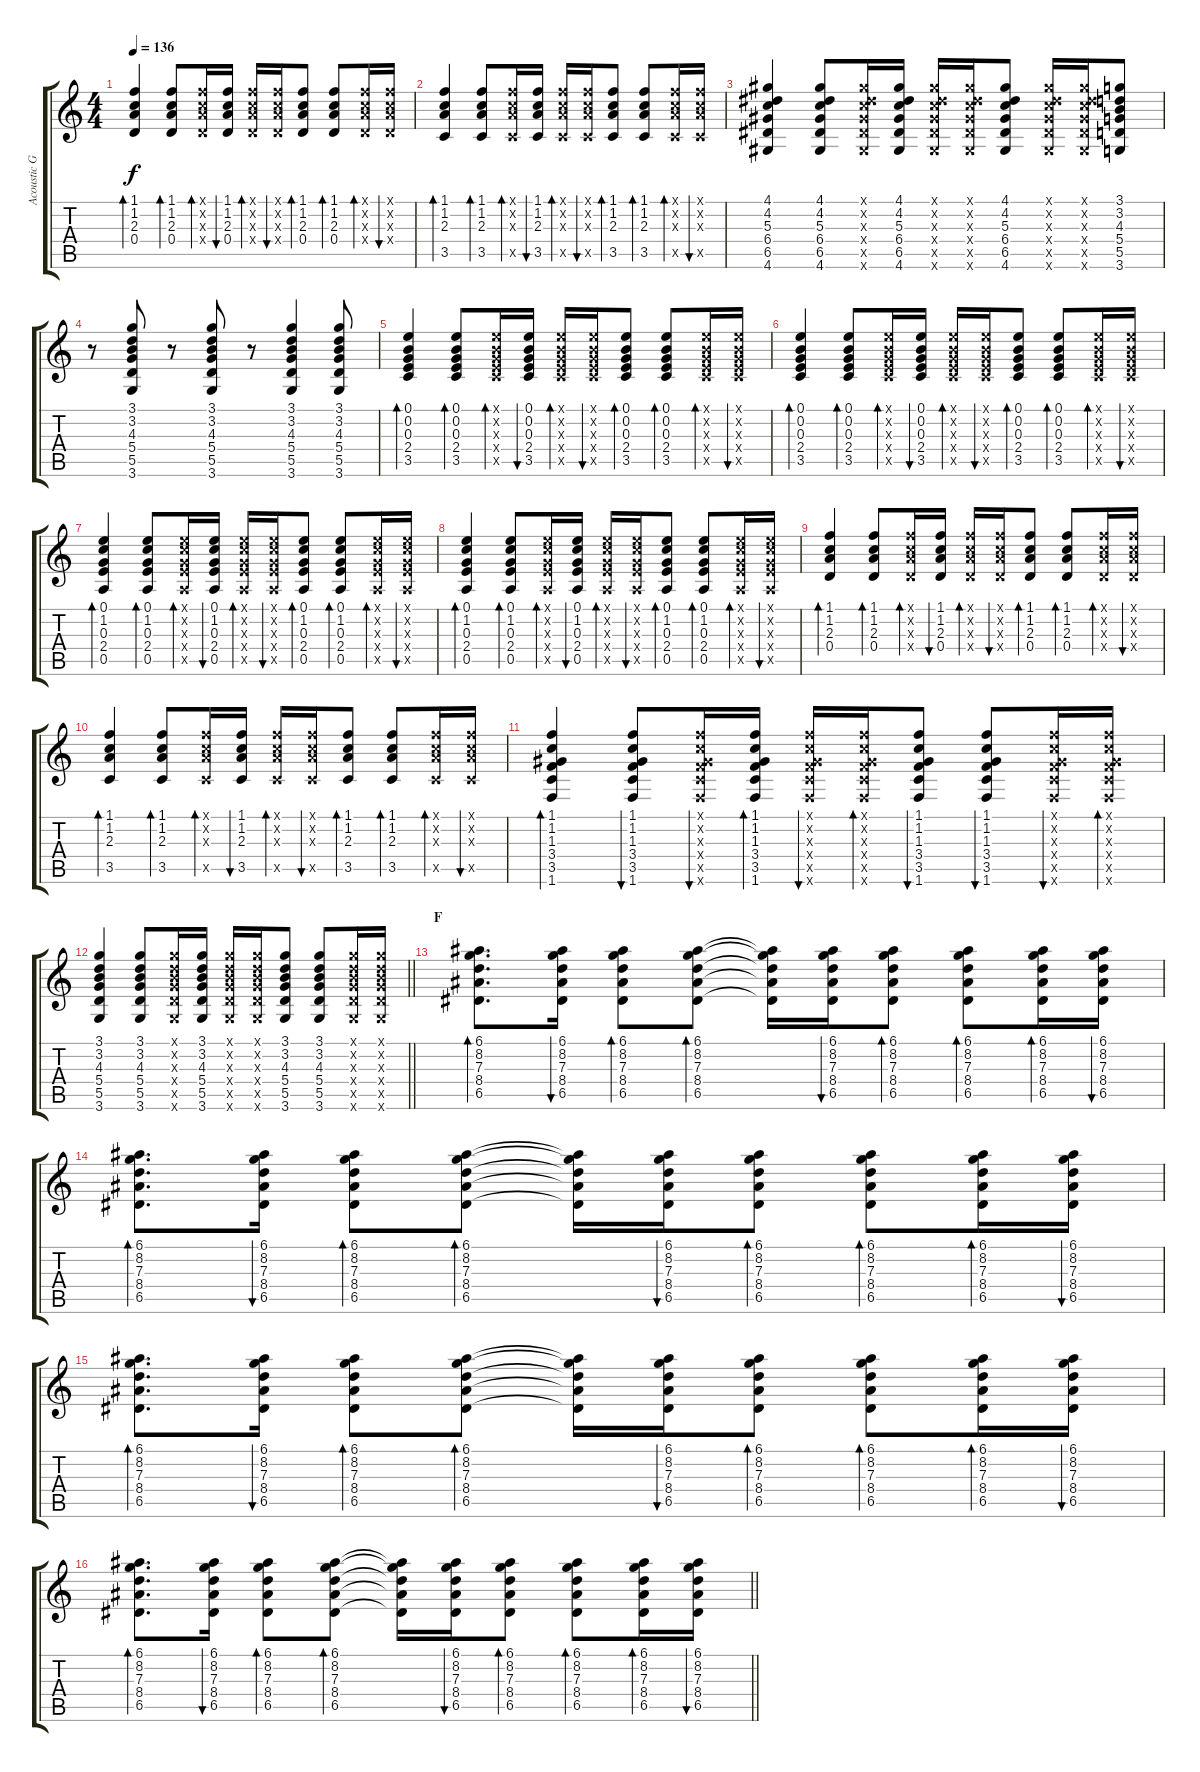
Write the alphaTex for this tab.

\track ("Acoustic Guitar II" "Acoustic G") {instrument acousticguitarsteel}
\staff {score tabs}
\tuning (E4 B3 G3 D3 A2 E2) {hide}
\ts (4 4)
\tempo 136
\clef g2
\ks c
(1.1 1.2 2.3 0.4).4{bd 30 dy f} (1.1 1.2 2.3 0.4).8{bd 30} (1.1{x} 1.2{x} 2.3{x} 0.4{x}).16{bd 30} (1.1 1.2 2.3 0.4).16{bu 30} (1.1{x} 1.2{x} 2.3{x} 0.4{x}).16{bd 30} (1.1{x} 1.2{x} 2.3{x} 0.4{x}).16{bu 30} (1.1 1.2 2.3 0.4).8{bd 30} (1.1 1.2 2.3 0.4).8{bd 30} (1.1{x} 1.2{x} 2.3{x} 0.4{x}).16{bd 30} (1.1{x} 1.2{x} 2.3{x} 0.4{x}).16{bu 30} |
(1.1 1.2 2.3 3.5).4{bd 30} (1.1 1.2 2.3 3.5).8{bd 30} (1.1{x} 1.2{x} 2.3{x} 3.5{x}).16{bd 30} (1.1 1.2 2.3 3.5).16{bu 30} (1.1{x} 1.2{x} 2.3{x} 3.5{x}).16{bd 30} (1.1{x} 1.2{x} 2.3{x} 3.5{x}).16{bu 30} (1.1 1.2 2.3 3.5).8{bd 30} (1.1 1.2 2.3 3.5).8{bd 30} (1.1{x} 1.2{x} 2.3{x} 3.5{x}).16{bd 30} (1.1{x} 1.2{x} 2.3{x} 3.5{x}).16{bu 30} |
(4.1 4.2 5.3 6.4 6.5 4.6).4 (4.1 4.2 5.3 6.4 6.5 4.6).8 (4.1{x} 4.2{x} 5.3{x} 6.4{x} 6.5{x} 4.6{x}).16 (4.1 4.2 5.3 6.4 6.5 4.6).16 (4.1{x} 4.2{x} 5.3{x} 6.4{x} 6.5{x} 4.6{x}).16 (4.1{x} 4.2{x} 5.3{x} 6.4{x} 6.5{x} 4.6{x}).16 (4.1 4.2 5.3 6.4 6.5 4.6).8 (4.1{x} 4.2{x} 5.3{x} 6.4{x} 6.5{x} 4.6{x}).16 (4.1{x} 4.2{x} 5.3{x} 6.4{x} 6.5{x} 4.6{x}).16 (3.1 3.2 4.3 5.4 5.5 3.6).8 |
r.8 (3.1 3.2 4.3 5.4 5.5 3.6).8 r.8 (3.1 3.2 4.3 5.4 5.5 3.6).8 r.8 (3.1 3.2 4.3 5.4 5.5 3.6).4 (3.1 3.2 4.3 5.4 5.5 3.6).8 |
(0.1 0.2 0.3 2.4 3.5).4{bd 60} (0.1 0.2 0.3 2.4 3.5).8{bd 60} (0.1{x} 0.2{x} 0.3{x} 2.4{x} 3.5{x}).16{bd 60} (0.1 0.2 0.3 2.4 3.5).16{bu 60} (0.1{x} 0.2{x} 0.3{x} 2.4{x} 3.5{x}).16{bd 60} (0.1{x} 0.2{x} 0.3{x} 2.4{x} 3.5{x}).16{bu 60} (0.1 0.2 0.3 2.4 3.5).8{bd 60} (0.1 0.2 0.3 2.4 3.5).8{bd 60} (0.1{x} 0.2{x} 0.3{x} 2.4{x} 3.5{x}).16{bd 60} (0.1{x} 0.2{x} 0.3{x} 2.4{x} 3.5{x}).16{bu 60} |
(0.1 0.2 0.3 2.4 3.5).4{bd 30} (0.1 0.2 0.3 2.4 3.5).8{bd 60} (0.1{x} 0.2{x} 0.3{x} 2.4{x} 3.5{x}).16{bd 60} (0.1 0.2 0.3 2.4 3.5).16{bu 60} (0.1{x} 0.2{x} 0.3{x} 2.4{x} 3.5{x}).16{bd 60} (0.1{x} 0.2{x} 0.3{x} 2.4{x} 3.5{x}).16{bu 60} (0.1 0.2 0.3 2.4 3.5).8{bd 60} (0.1 0.2 0.3 2.4 3.5).8{bd 60} (0.1{x} 0.2{x} 0.3{x} 2.4{x} 3.5{x}).16{bd 60} (0.1{x} 0.2{x} 0.3{x} 2.4{x} 3.5{x}).16{bu 60} |
(0.1 1.2 0.3 2.4 0.5).4{bd 30} (0.1 1.2 0.3 2.4 0.5).8{bd 30} (0.1{x} 1.2{x} 0.3{x} 2.4{x} 0.5{x}).16{bd 30} (0.1 1.2 0.3 2.4 0.5).16{bu 30} (0.1{x} 1.2{x} 0.3{x} 2.4{x} 0.5{x}).16{bd 30} (0.1{x} 1.2{x} 0.3{x} 2.4{x} 0.5{x}).16{bu 30} (0.1 1.2 0.3 2.4 0.5).8{bd 30} (0.1 1.2 0.3 2.4 0.5).8{bd 30} (0.1{x} 1.2{x} 0.3{x} 2.4{x} 0.5{x}).16{bd 30} (0.1{x} 1.2{x} 0.3{x} 2.4{x} 0.5{x}).16{bu 30} |
(0.1 1.2 0.3 2.4 0.5).4{bd 30} (0.1 1.2 0.3 2.4 0.5).8{bd 30} (0.1{x} 1.2{x} 0.3{x} 2.4{x} 0.5{x}).16{bd 30} (0.1 1.2 0.3 2.4 0.5).16{bu 30} (0.1{x} 1.2{x} 0.3{x} 2.4{x} 0.5{x}).16{bd 30} (0.1{x} 1.2{x} 0.3{x} 2.4{x} 0.5{x}).16{bu 30} (0.1 1.2 0.3 2.4 0.5).8{bd 30} (0.1 1.2 0.3 2.4 0.5).8{bd 30} (0.1{x} 1.2{x} 0.3{x} 2.4{x} 0.5{x}).16{bd 30} (0.1{x} 1.2{x} 0.3{x} 2.4{x} 0.5{x}).16{bu 30} |
(1.1 1.2 2.3 0.4).4{bd 30} (1.1 1.2 2.3 0.4).8{bd 30} (1.1{x} 1.2{x} 2.3{x} 0.4{x}).16{bd 30} (1.1 1.2 2.3 0.4).16{bu 30} (1.1{x} 1.2{x} 2.3{x} 0.4{x}).16{bd 30} (1.1{x} 1.2{x} 2.3{x} 0.4{x}).16{bu 30} (1.1 1.2 2.3 0.4).8{bd 30} (1.1 1.2 2.3 0.4).8{bd 30} (1.1{x} 1.2{x} 2.3{x} 0.4{x}).16{bd 30} (1.1{x} 1.2{x} 2.3{x} 0.4{x}).16{bu 30} |
(1.1 1.2 2.3 3.5).4{bd 30} (1.1 1.2 2.3 3.5).8{bd 30} (1.1{x} 1.2{x} 2.3{x} 3.5{x}).16{bd 30} (1.1 1.2 2.3 3.5).16{bu 30} (1.1{x} 1.2{x} 2.3{x} 3.5{x}).16{bd 30} (1.1{x} 1.2{x} 2.3{x} 3.5{x}).16{bu 30} (1.1 1.2 2.3 3.5).8{bd 30} (1.1 1.2 2.3 3.5).8{bd 30} (1.1{x} 1.2{x} 2.3{x} 3.5{x}).16{bd 30} (1.1{x} 1.2{x} 2.3{x} 3.5{x}).16{bu 30} |
(1.1 1.2 1.3 3.4 3.5 1.6).4{bd 60} (1.1 1.2 1.3 3.4 3.5 1.6).8{bu 30} (1.1{x} 1.2{x} 1.3{x} 3.4{x} 3.5{x} 1.6{x}).16{bu 30} (1.1 1.2 1.3 3.4 3.5 1.6).16{bd 30} (1.1{x} 1.2{x} 1.3{x} 3.4{x} 3.5{x} 1.6{x}).16{bu 30} (1.1{x} 1.2{x} 1.3{x} 3.4{x} 3.5{x} 1.6{x}).16{bd 30} (1.1 1.2 1.3 3.4 3.5 1.6).8{bu 30} (1.1 1.2 1.3 3.4 3.5 1.6).8{bu 30} (1.1{x} 1.2{x} 1.3{x} 3.4{x} 3.5{x} 1.6{x}).16{bu 30} (1.1{x} 1.2{x} 1.3{x} 3.4{x} 3.5{x} 1.6{x}).16{bd 30} |
\barLineRight lightlight
(3.1 3.2 4.3 5.4 5.5 3.6).4 (3.1 3.2 4.3 5.4 5.5 3.6).8 (3.1{x} 3.2{x} 4.3{x} 5.4{x} 5.5{x} 3.6{x}).16 (3.1 3.2 4.3 5.4 5.5 3.6).16 (3.1{x} 3.2{x} 4.3{x} 5.4{x} 5.5{x} 3.6{x}).16 (3.1{x} 3.2{x} 4.3{x} 5.4{x} 5.5{x} 3.6{x}).16 (3.1 3.2 4.3 5.4 5.5 3.6).8 (3.1 3.2 4.3 5.4 5.5 3.6).8 (3.1{x} 3.2{x} 4.3{x} 5.4{x} 5.5{x} 3.6{x}).16 (3.1{x} 3.2{x} 4.3{x} 5.4{x} 5.5{x} 3.6{x}).16 |
\section ("" "F")
(6.1 8.2 7.3 8.4 6.5).8{d bd 30} (6.1 8.2 7.3 8.4 6.5).16{bu 30} (6.1 8.2 7.3 8.4 6.5).8{bd 30} (6.1 8.2 7.3 8.4 6.5).8{bd 30} (6.1{t} 8.2{t} 7.3{t} 8.4{t} 6.5{t}).16 (6.1 8.2 7.3 8.4 6.5).16{bu 30} (6.1 8.2 7.3 8.4 6.5).8{bd 30} (6.1 8.2 7.3 8.4 6.5).8{bd 30} (6.1 8.2 7.3 8.4 6.5).16{bd 30} (6.1 8.2 7.3 8.4 6.5).16{bu 30} |
(6.1 8.2 7.3 8.4 6.5).8{d bd 30} (6.1 8.2 7.3 8.4 6.5).16{bu 30} (6.1 8.2 7.3 8.4 6.5).8{bd 30} (6.1 8.2 7.3 8.4 6.5).8{bd 30} (6.1{t} 8.2{t} 7.3{t} 8.4{t} 6.5{t}).16 (6.1 8.2 7.3 8.4 6.5).16{bu 30} (6.1 8.2 7.3 8.4 6.5).8{bd 30} (6.1 8.2 7.3 8.4 6.5).8{bd 30} (6.1 8.2 7.3 8.4 6.5).16{bd 30} (6.1 8.2 7.3 8.4 6.5).16{bu 30} |
(6.1 8.2 7.3 8.4 6.5).8{d bd 30} (6.1 8.2 7.3 8.4 6.5).16{bu 30} (6.1 8.2 7.3 8.4 6.5).8{bd 30} (6.1 8.2 7.3 8.4 6.5).8{bd 30} (6.1{t} 8.2{t} 7.3{t} 8.4{t} 6.5{t}).16 (6.1 8.2 7.3 8.4 6.5).16{bu 30} (6.1 8.2 7.3 8.4 6.5).8{bd 30} (6.1 8.2 7.3 8.4 6.5).8{bd 30} (6.1 8.2 7.3 8.4 6.5).16{bd 30} (6.1 8.2 7.3 8.4 6.5).16{bu 30} |
\barLineRight lightlight
(6.1 8.2 7.3 8.4 6.5).8{d bd 30} (6.1 8.2 7.3 8.4 6.5).16{bu 30} (6.1 8.2 7.3 8.4 6.5).8{bd 30} (6.1 8.2 7.3 8.4 6.5).8{bd 30} (6.1{t} 8.2{t} 7.3{t} 8.4{t} 6.5{t}).16 (6.1 8.2 7.3 8.4 6.5).16{bu 30} (6.1 8.2 7.3 8.4 6.5).8{bd 30} (6.1 8.2 7.3 8.4 6.5).8{bd 30} (6.1 8.2 7.3 8.4 6.5).16{bd 30} (6.1 8.2 7.3 8.4 6.5).16{bu 30}
